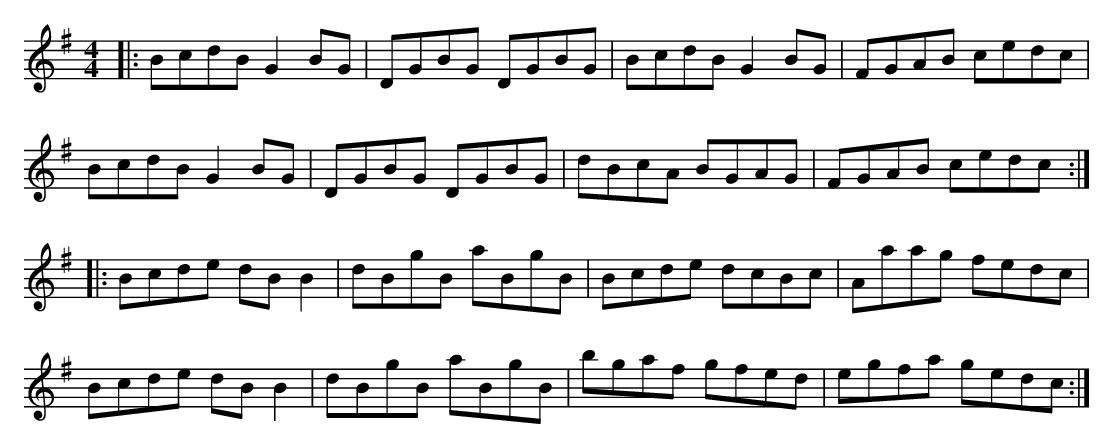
X:1
M:4/4
K:G
|:BcdB G2BG|DGBG DGBG|BcdB G2BG|FGAB cedc|
BcdB G2BG|DGBG DGBG|dBcA BGAG|FGAB cedc:|
|:Bcde dB B2|dBgB aBgB|Bcde dcBc|Aaag fedc|
Bcde dB B2|dBgB aBgB|bgaf gfed|egfa gedc:|
